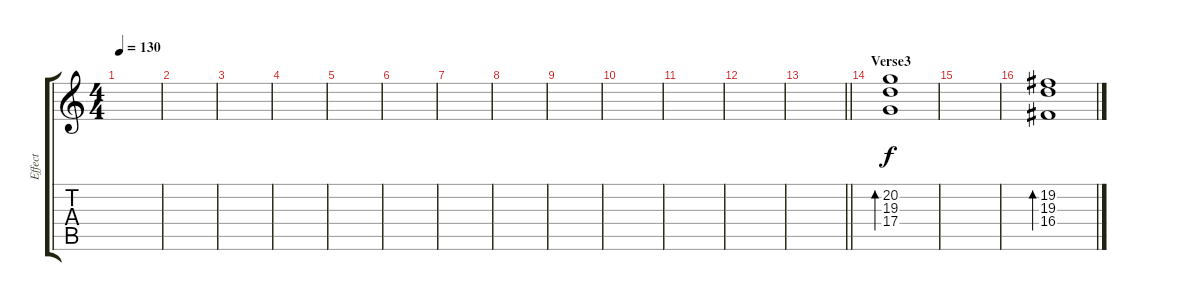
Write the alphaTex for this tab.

\track ("Effect" "Effect") {instrument pad1newage}
\staff {score tabs}
\tuning (E4 B3 G3 D3 A2 E2) {hide}
\ts (4 4)
\tempo 130
\clef g2
\ks c
|
|
|
|
|
|
|
|
|
|
|
|
\barLineRight lightlight
|
\section ("" "Verse3")
(20.2 19.3 17.4).1{bd 480} |
|
(19.2 19.3 16.4).1{bd 480}
